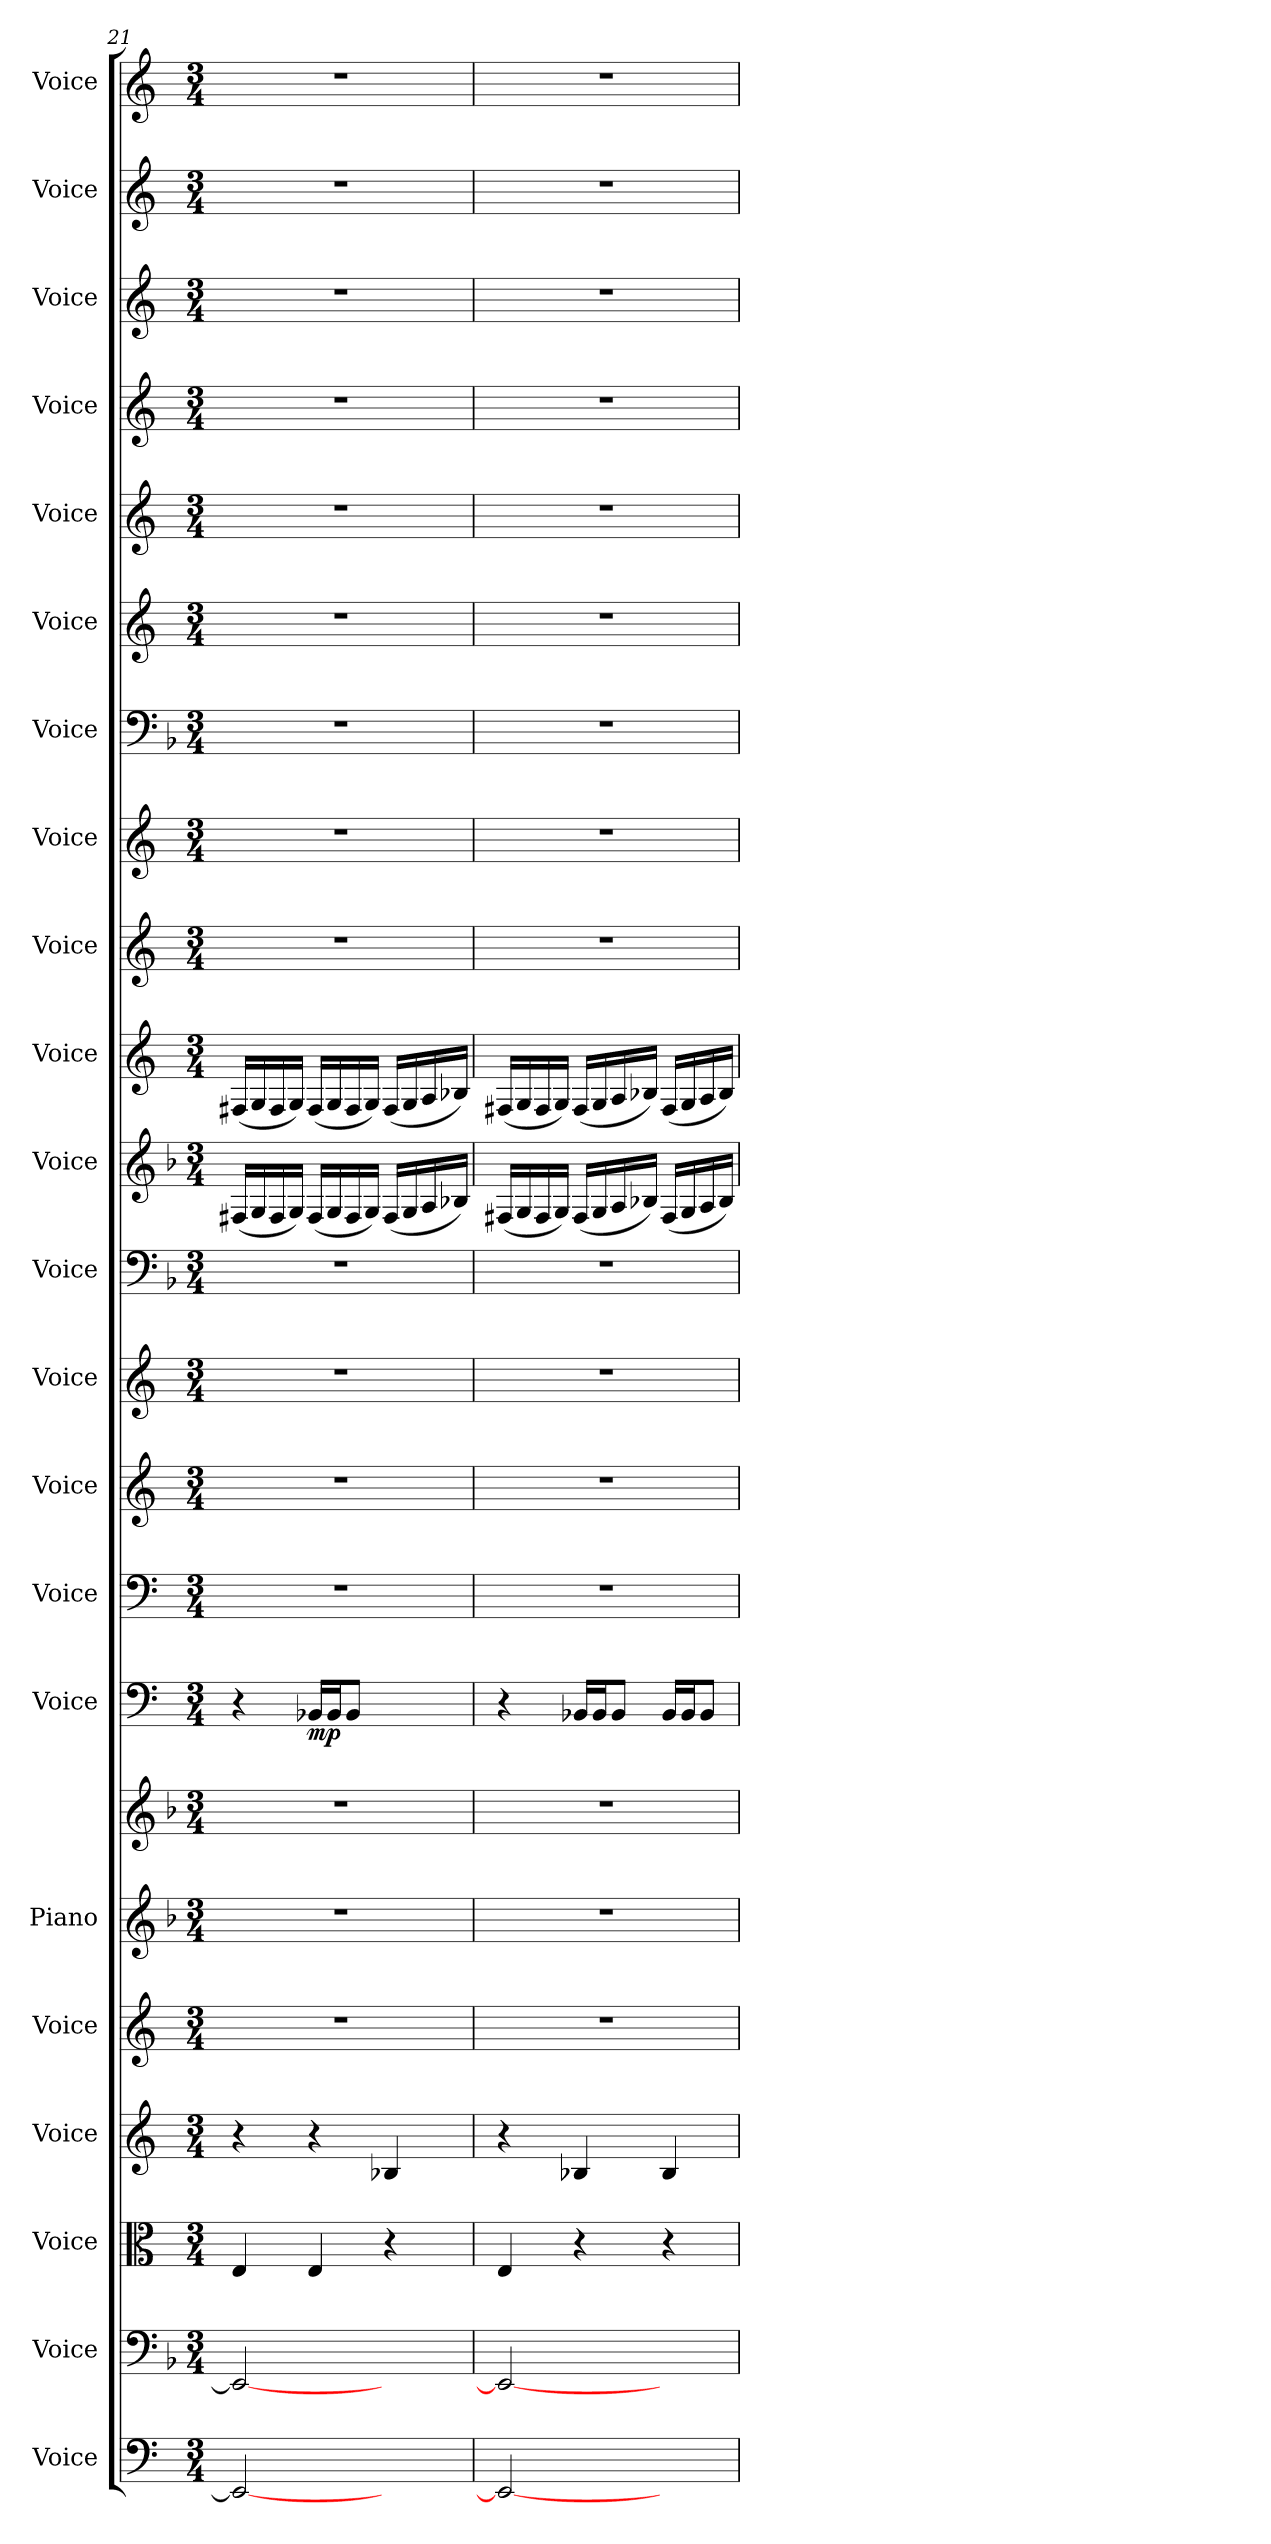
**kern	**kern	**kern	**kern	**dynam	**kern	**kern	**kern	**kern	**dynam	**kern	**kern	**kern	**kern	**kern	**kern	**kern	**kern	**kern	**kern	**kern	**kern	**kern	**kern	**kern
*part22	*part21	*part20	*part19	*part19	*part18	*part17	*part17	*part16	*part16	*part15	*part14	*part13	*part12	*part11	*part10	*part9	*part8	*part7	*part6	*part5	*part4	*part3	*part2	*part1
*staff23	*staff22	*staff21	*staff20	*staff20	*staff19	*staff18	*staff17	*staff16	*staff16	*staff15	*staff14	*staff13	*staff12	*staff11	*staff10	*staff9	*staff8	*staff7	*staff6	*staff5	*staff4	*staff3	*staff2	*staff1
*I"Voice	*I"Voice	*I"Voice	*I"Voice	*	*I"Voice	*I"Piano	*	*I"Voice	*	*I"Voice	*I"Voice	*I"Voice	*I"Voice	*I"Voice	*I"Voice	*I"Voice	*I"Voice	*I"Voice	*I"Voice	*I"Voice	*I"Voice	*I"Voice	*I"Voice	*I"Voice
*I'Voice	*I'Voice	*I'Voice	*I'Voice	*	*I'Voice	*I'Piano	*	*I'Voice	*	*I'Voice	*I'Voice	*I'Voice	*I'Voice	*I'Voice	*I'Voice	*I'Voice	*I'Voice	*I'Voice	*I'Voice	*I'Voice	*I'Voice	*I'Voice	*I'Voice	*I'Voice
*clefF4	*clefF4	*clefC3	*clefG2	*	*clefG2	*clefG2	*clefG2	*clefF4	*	*clefF4	*clefG2	*clefG2	*clefF4	*clefG2	*clefG2	*clefG2	*clefG2	*clefF4	*clefG2	*clefG2	*clefG2	*clefG2	*clefG2	*clefG2
*	*k[b-]	*	*	*	*	*k[b-]	*k[b-]	*	*	*	*	*	*k[b-]	*k[b-]	*	*	*	*k[b-]	*	*	*	*	*	*
*M3/4	*M3/4	*M3/4	*M3/4	*	*M3/4	*M3/4	*M3/4	*M3/4	*	*M3/4	*M3/4	*M3/4	*M3/4	*M3/4	*M3/4	*M3/4	*M3/4	*M3/4	*M3/4	*M3/4	*M3/4	*M3/4	*M3/4	*M3/4
=21	=21	=21	=21	=21	=21	=21	=21	=21	=21	=21	=21	=21	=21	=21	=21	=21	=21	=21	=21	=21	=21	=21	=21	=21
2EE/_<	2EE/_<	4E/	4r	.	2.r	2.r	2.r	4r	.	2.r	2.r	2.r	2.r	(<16F#X/LL	(<16F#X/LL	2.rdd	2.r	2.r	2.r	2.r	2.r	2.r	2.r	2.r
.	.	.	.	.	.	.	.	.	.	.	.	.	.	16G/	16G/	.	.	.	.	.	.	.	.	.
.	.	.	.	.	.	.	.	.	.	.	.	.	.	16F#/	16F#/	.	.	.	.	.	.	.	.	.
.	.	.	.	.	.	.	.	.	.	.	.	.	.	16G/JJ)	16G/JJ)	.	.	.	.	.	.	.	.	.
!	!	!	!	!	!	!	!	!	!LO:DY:b	!	!	!	!	!	!	!	!	!	!	!	!	!	!	!
.	.	4E/	4r	.	.	.	.	16BB-X/LL	mp	.	.	.	.	(<16F#/LL	(<16F#/LL	.	.	.	.	.	.	.	.	.
.	.	.	.	.	.	.	.	16BB-/J	.	.	.	.	.	16G/	16G/	.	.	.	.	.	.	.	.	.
.	.	.	.	.	.	.	.	8BB-/J	.	.	.	.	.	16F#/	16F#/	.	.	.	.	.	.	.	.	.
.	.	.	.	.	.	.	.	.	.	.	.	.	.	16G/JJ)	16G/JJ)	.	.	.	.	.	.	.	.	.
!	!	!	!	!LO:DY:a	!	!	!	!	!	!	!	!	!	!	!	!	!	!	!	!	!	!	!	!
!	!	!	!	!LO:DY:n=1:b	!	!	!	!	!	!	!	!	!	!	!	!	!	!	!	!	!	!	!	!
4ryy	4ryy	4r	4B-X/	p mf	.	.	.	4ryy	.	.	.	.	.	(<16F#/LL	(<16F#/LL	.	.	.	.	.	.	.	.	.
.	.	.	.	.	.	.	.	.	.	.	.	.	.	16G/	16G/	.	.	.	.	.	.	.	.	.
.	.	.	.	.	.	.	.	.	.	.	.	.	.	16A/	16A/	.	.	.	.	.	.	.	.	.
.	.	.	.	.	.	.	.	.	.	.	.	.	.	16B-X/JJ)	16B-X/JJ)	.	.	.	.	.	.	.	.	.
=22	=22	=22	=22	=22	=22	=22	=22	=22	=22	=22	=22	=22	=22	=22	=22	=22	=22	=22	=22	=22	=22	=22	=22	=22
2EE/_<	2EE/_<	4E/	4r	.	2.r	2.r	2.r	4r	.	2.r	2.r	2.r	2.r	(<16F#X/LL	(<16F#X/LL	2.rdd	2.r	2.r	2.r	2.r	2.r	2.r	2.r	2.r
.	.	.	.	.	.	.	.	.	.	.	.	.	.	16G/	16G/	.	.	.	.	.	.	.	.	.
.	.	.	.	.	.	.	.	.	.	.	.	.	.	16F#/	16F#/	.	.	.	.	.	.	.	.	.
.	.	.	.	.	.	.	.	.	.	.	.	.	.	16G/JJ)	16G/JJ)	.	.	.	.	.	.	.	.	.
.	.	4r	4B-X/	.	.	.	.	16BB-X/LL	.	.	.	.	.	(<16F#/LL	(<16F#/LL	.	.	.	.	.	.	.	.	.
.	.	.	.	.	.	.	.	16BB-/J	.	.	.	.	.	16G/	16G/	.	.	.	.	.	.	.	.	.
.	.	.	.	.	.	.	.	8BB-/J	.	.	.	.	.	16A/	16A/	.	.	.	.	.	.	.	.	.
.	.	.	.	.	.	.	.	.	.	.	.	.	.	16B-X/JJ)	16B-X/JJ)	.	.	.	.	.	.	.	.	.
4ryy	4ryy	4r	4B-/	.	.	.	.	16BB-/LL	.	.	.	.	.	(<16F#/LL	(<16F#/LL	.	.	.	.	.	.	.	.	.
.	.	.	.	.	.	.	.	16BB-/J	.	.	.	.	.	16G/	16G/	.	.	.	.	.	.	.	.	.
.	.	.	.	.	.	.	.	8BB-/J	.	.	.	.	.	16A/	16A/	.	.	.	.	.	.	.	.	.
.	.	.	.	.	.	.	.	.	.	.	.	.	.	16B-/JJ)	16B-/JJ)	.	.	.	.	.	.	.	.	.
=	=	=	=	=	=	=	=	=	=	=	=	=	=	=	=	=	=	=	=	=	=	=	=	=
*-	*-	*-	*-	*-	*-	*-	*-	*-	*-	*-	*-	*-	*-	*-	*-	*-	*-	*-	*-	*-	*-	*-	*-	*-
